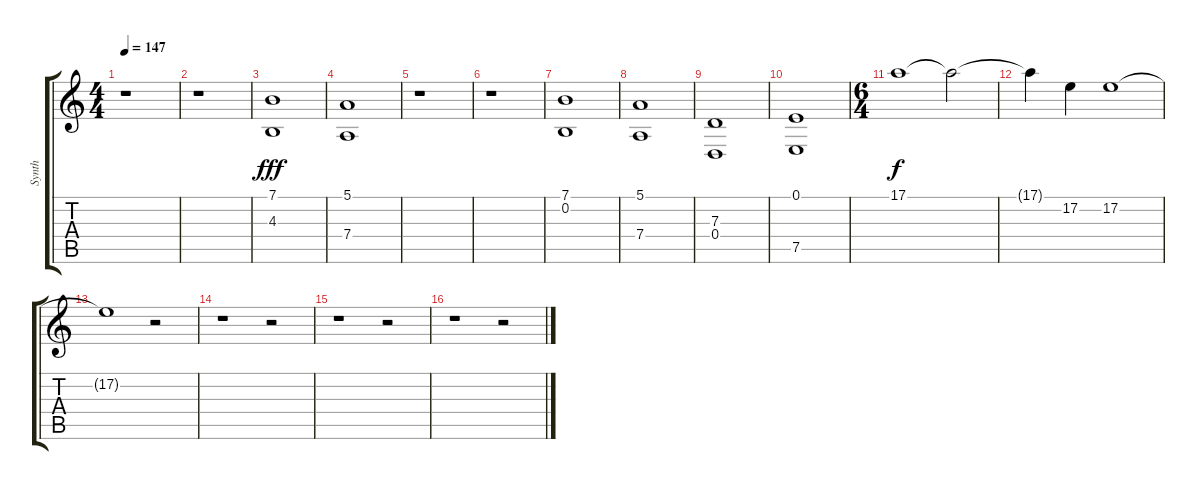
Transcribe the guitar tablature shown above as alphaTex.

\track ("Synth" "Synth") {instrument lead2sawtooth}
\staff {score tabs}
\tuning (E4 B3 G3 D3 A2 E2) {hide}
\ts (4 4)
\tempo 147
\clef g2
\ks c
r.1{dy mp} |
r.1 |
(7.1 4.3).1{dy fff instrument choiraahs} |
(5.1 7.4).1 |
r.1 |
r.1 |
(7.1 0.2).1 |
(5.1 7.4).1 |
(7.3 0.4).1 |
(0.1 7.5).1 |
\ts (6 4)
17.1.1{dy f balance 10} 17.1{t}.2 |
17.1{t}.4 17.2.4 17.2.1 |
17.2{t}.1 r.2 |
r.1 r.2 |
r.1 r.2 |
r.1 r.2
